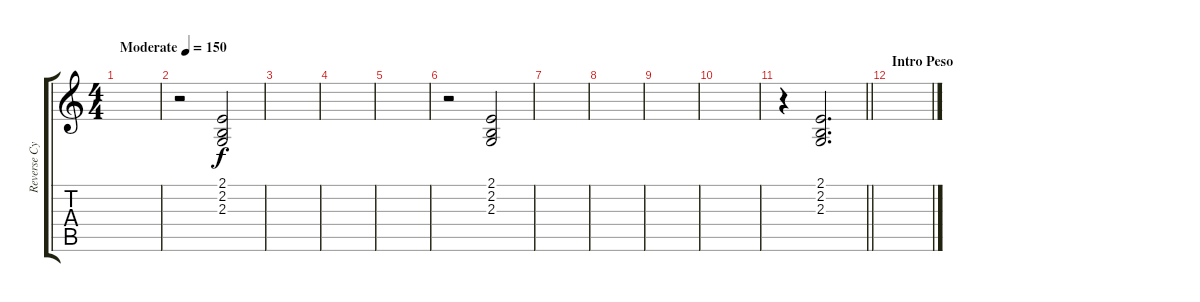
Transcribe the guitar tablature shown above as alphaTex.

\track ("Reverse Cymbals" "Reverse Cy") {instrument reversecymbal}
\staff {score tabs}
\tuning (D4 A3 F3 C3 G2 D2) {hide}
\ts (4 4)
\tempo (150 "Moderate")
\clef g2
\ks c
|
r.2 (2.1 2.2 2.3).2 |
|
|
|
r.2 (2.1 2.2 2.3).2 |
|
|
|
|
\barLineRight lightlight
r.4 (2.1 2.2 2.3).2{d} |
\section ("" "Intro Peso")
